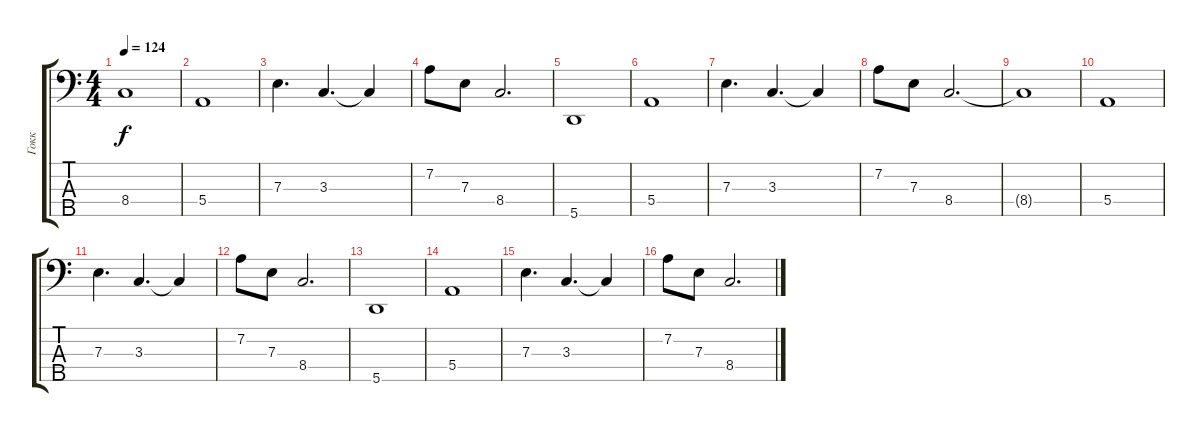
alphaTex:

\track ("Гокк" "Гокк") {instrument electricbassfinger}
\staff {score tabs}
\tuning (Gb2 D2 A1 E1 A0) {hide}
\ts (4 4)
\tempo 124
\clef f4
\ks c
8.4{t}.1{dy f} |
5.4.1 |
7.3.4{d} 3.3.4{d} 3.3{t}.4 |
7.2.8 7.3.8 8.4.2{d} |
5.5.1 |
5.4.1 |
7.3.4{d} 3.3.4{d} 3.3{t}.4 |
7.2.8 7.3.8 8.4.2{d} |
8.4{t}.1 |
5.4.1 |
7.3.4{d} 3.3.4{d} 3.3{t}.4 |
7.2.8 7.3.8 8.4.2{d} |
5.5.1 |
5.4.1 |
7.3.4{d} 3.3.4{d} 3.3{t}.4 |
7.2.8 7.3.8 8.4.2{d}
